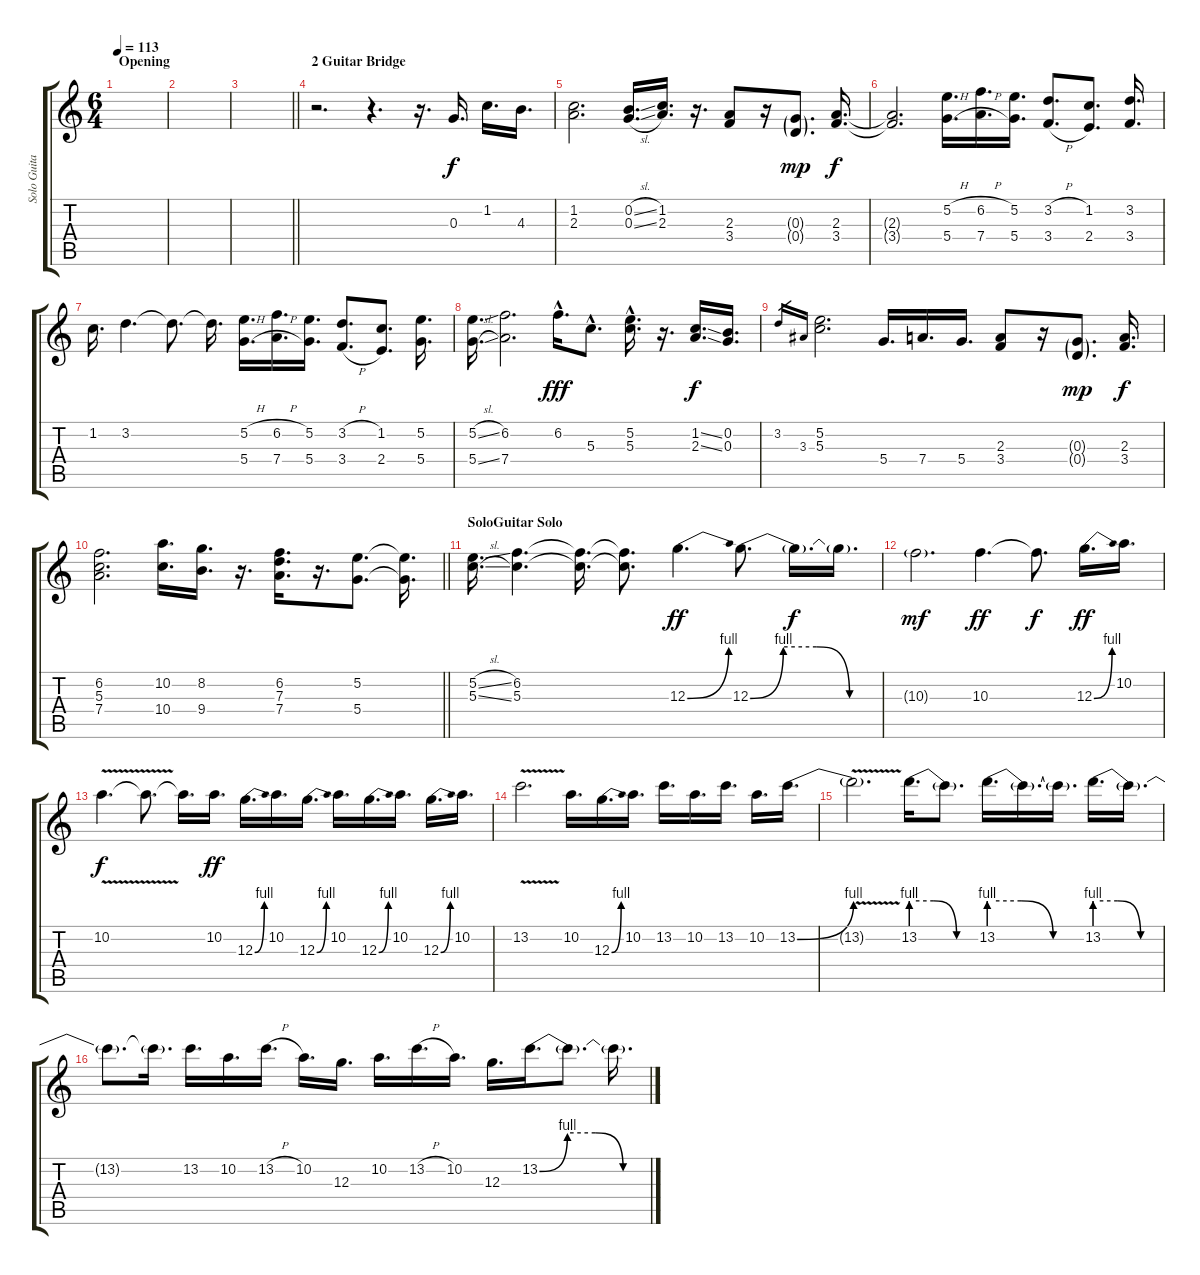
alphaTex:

\track ("Solo Guitar" "Solo Guita") {instrument electricguitarjazz}
\staff {score tabs}
\tuning (E4 B3 G3 D3 A2 E2) {hide}
\ts (6 4)
\section ("" "Opening")
\tempo 113
\clef g2
\ks c
|
|
\barLineRight lightlight
|
\section ("" "2 Guitar Bridge")
r.2{d} r.4{d} r.16{d} 0.3.16{d} 1.2.16{d} 4.3.16{d} |
(1.2 2.3).2{d} (0.2{sl} 0.3{sl}).16{d} (1.2 2.3).16{d} r.16{d} (2.3 3.4).8 r.16 (0.3{g} 0.4{g}).8{d dy mp} (2.3 3.4).16{d dy f} |
(2.3{t} 3.4{t}).2{d} (5.2{h} 5.4{h}).16{d} (6.2{h} 7.4{h}).16{d} (5.2 5.4).16{d} (3.2{h} 3.4{h}).8{d} (1.2 2.4).8{d} (3.2 3.4).16{d} |
1.2.16{d} 3.2.4{d} 3.2{t}.8{d} 3.2{t}.16{d} (5.2{h} 5.4{h}).16{d} (6.2{h} 7.4{h}).16{d} (5.2 5.4).16{d} (3.2{h} 3.4{h}).8{d} (1.2 2.4).8{d} (5.2 5.4).16{d} |
(5.2{sl} 5.4{sl}).16{d} (6.2 7.4).2{d} 6.2{hac}.16{d dy fff volume 16} 5.3{hac}.8{d} (5.2{hac} 5.3{hac}).16{d} r.16{d} (1.2{ss} 2.3{ss}).16{d dy f} (0.2 0.3).16{d} |
3.2.16{gr} 3.3.16{gr} (5.2 5.3).2{d volume 14} 5.4.16{d} 7.4.16{d} 5.4.16{d} (2.3 3.4).8 r.16 (0.3{g} 0.4{g}).8{d dy mp} (2.3 3.4).16{d dy f} |
\barLineRight lightlight
(6.2 5.3 7.4).2{d} (10.2 10.4).16{d} (8.2 9.4).16{d} r.16{d} (6.2 7.3 7.4).16{d} r.16{d} (5.2 5.4).8{d} (5.2{t} 5.4{t}).16{d} |
\section ("" "SoloGuitar Solo")
(5.2{sl} 5.3{sl}).16{d} (6.2 5.3).4{d} (6.2{t} 5.3{t}).16{d} (6.2{t} 5.3{t}).8{d} 12.3{be (bend 0 0 60 4)}.4{d dy ff volume 16 instrument electricguitarjazz} 12.3{be (custom 0 0 15 4 30 4 45 0 60 0)}.8{d} 12.3{t}.16{d dy f} 12.3{t}.16{d} |
10.3{g}.2{d dy mf} 10.3.4{d dy ff} 10.3{t}.8{d dy f} 12.3{be (bend 0 0 60 4)}.16{d dy ff} 10.2.16{d} |
10.2{v}.4{d dy f} 10.2{t}.8{d} 10.2{t}.16{d} 10.2.16{d dy ff} 12.3{be (bend 0 0 60 4)}.16{d} 10.2.16{d} 12.3{be (bend 0 0 60 4)}.16{d} 10.2.16{d} 12.3{be (bend 0 0 60 4)}.16{d} 10.2.16{d} 12.3{be (bend 0 0 60 4)}.16{d} 10.2.16{d} |
13.2{v}.2{d} 10.2.16{d} 12.3{be (bend 0 0 60 4)}.16{d} 10.2.16{d} 13.2.16{d} 10.2.16{d} 13.2.16{d} 10.2.16{d} 13.2{be (bend 0 0 60 4)}.16{d} |
13.2{v t}.2{d} 13.2{be (custom 0 4 20 4 40 0 60 0)}.16{d} 13.2{t}.8{d} 13.2{be (custom 0 4 20 4 40 0 60 0)}.16{d} 13.2{t}.16{d} 13.2{t}.16{d} 13.2{be (custom 0 4 20 4 40 0 60 0)}.16{d} 13.2{t}.16{d} |
13.2{t}.8{d} 13.2{t}.16{d} 13.2.16{d} 10.2.16{d} 13.2{h}.16{d} 10.2.16{d} 12.3.16{d} 10.2.16{d} 13.2{h}.16{d} 10.2.16{d} 12.3.16{d} 13.2{be (custom 0 0 15 4 30 4 45 0 60 0)}.16{d} 13.2{t}.8{d} 13.2{t}.16{d}
